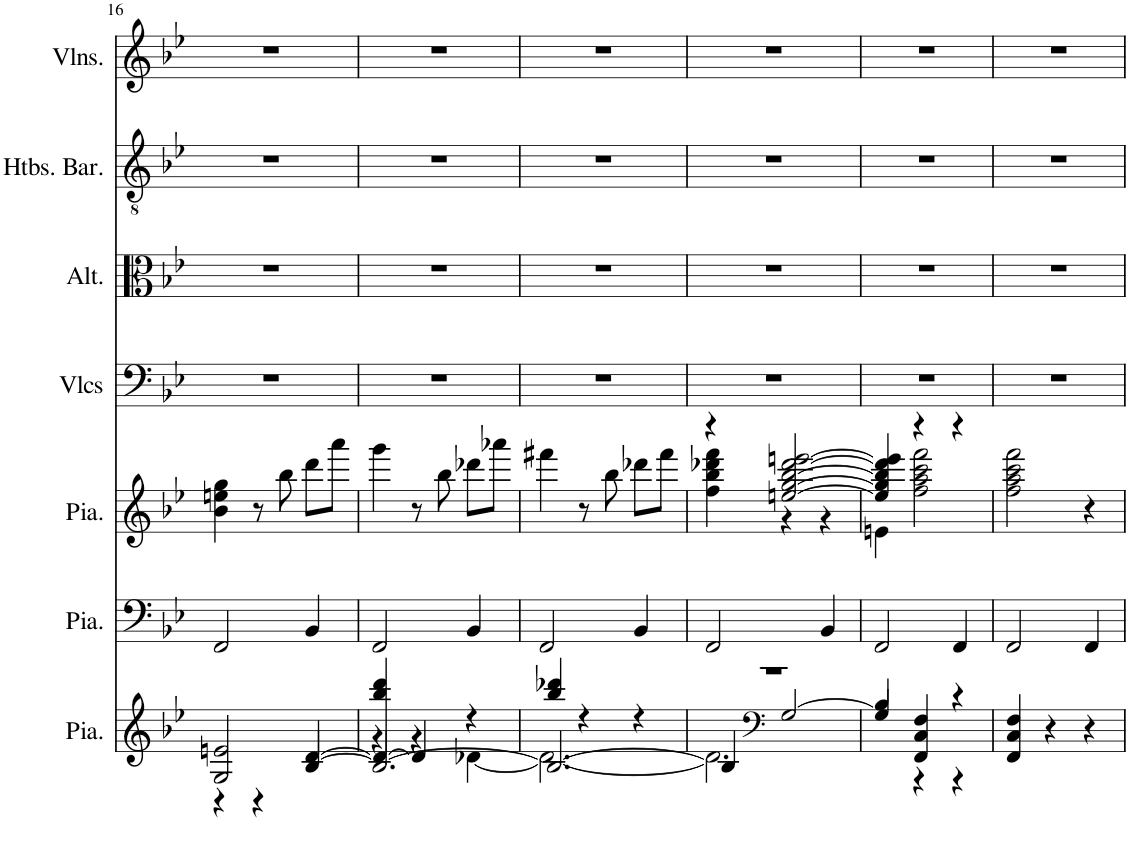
**kern	**kern	**kern	**kern	**kern	**kern	**kern
*part7	*part6	*part5	*part4	*part3	*part2	*part1
*staff7	*staff6	*staff5	*staff4	*staff3	*staff2	*staff1
*I"Piano, Organ	*I"Piano, Pedals	*I"Piano, Organ	*I"Violoncelles, Bass	*I"Altos, Tenor	*I"Hautbois Baryton, Alto	*I"Violons, Soprano
*I'Pia.	*I'Pia.	*I'Pia.	*I'Vlcs	*I'Alt.	*I'Htbs. Bar.	*I'Vlns.
!!LO:PB:g=z
*clefG2	*clefF4	*clefG2	*clefF4	*clefC3	*clefGv2	*clefG2
*k[b-e-]	*k[b-e-]	*k[b-e-]	*k[b-e-]	*k[b-e-]	*k[b-e-]	*k[b-e-]
*M3/4	*M3/4	*M3/4	*M3/4	*M3/4	*M3/4	*M3/4
=16	=16	=16	=16	=16	=16	=16
*^	*	*	*	*	*	*
2G/ 2en/	4r	2FF/	4b-\ 4een\ 4gg\	2.r	2.r	2.r	2.r
.	4r	.	8r	.	.	.	.
.	.	.	8bb-\	.	.	.	.
[4d/	[4B-/	4BB-/	8ddd\L	.	.	.	.
.	.	.	8aaa\J	.	.	.	.
=17	=17	=17	=17	=17	=17	=17	=17
*	*^	*	*	*	*	*	*
4d/_ 4bb-/ 4ddd/	4r	2.B-/_	2FF/	4ggg\	2.r	2.r	2.r	2.r
4d/]	4r	.	.	8r	.	.	.	.
.	.	.	.	8bb-\	.	.	.	.
4r	[4d-X\	.	4BB-/	8ddd-X\L	.	.	.	.
.	.	.	.	8aaa-X\J	.	.	.	.
=18	=18	=18	=18	=18	=18	=18	=18	=18
4bb-/ 4ddd-X/	2.d-\_	2.B-/_	2FF/	4fff#X\	2.r	2.r	2.r	2.r
4r	.	.	.	8r	.	.	.	.
.	.	.	.	8bb-\	.	.	.	.
4r	.	.	4BB-/	8ddd-X\L	.	.	.	.
.	.	.	.	8fff#\J	.	.	.	.
=19	=19	=19	=19	=19	=19	=19	=19	=19
*	*	*	*	*^	*	*	*	*
2.r	2.d-\]	4B-/]	2FF/	4r	4ff\ 4bb-\ 4ddd-X\ 4fff\	2.r	2.r	2.r	2.r
*clefF4	*	*	*	*	*	*	*	*	*
.	.	[2G/	.	[2een/ [2gg/ [2bb-/ [2ddd-/ [2eeen/	4r	.	.	.	.
.	.	.	4BB-/	.	4r	.	.	.	.
*	*v	*v	*	*	*	*	*	*	*
=20	=20	=20	=20	=20	=20	=20	=20	=20
4B-/	4G/]	2FF/	4ee/] 4gg/] 4bb-/] 4ddd-/] 4eee/]	4en\	2.r	2.r	2.r	2.r
4FF/ 4C/ 4F/	4r	.	4r	2ff\ 2aa\ 2ccc\ 2fff\	.	.	.	.
4r	4r	4FF/	4r	.	.	.	.	.
*v	*v	*	*v	*v	*	*	*	*
=21	=21	=21	=21	=21	=21	=21
4FF/ 4C/ 4F/	2FF/	2ff\ 2aa\ 2ccc\ 2fff\	2.r	2.r	2.r	2.r
4r	.	.	.	.	.	.
4r	4FF/	4r	.	.	.	.
=	=	=	=	=	=	=
*-	*-	*-	*-	*-	*-	*-
